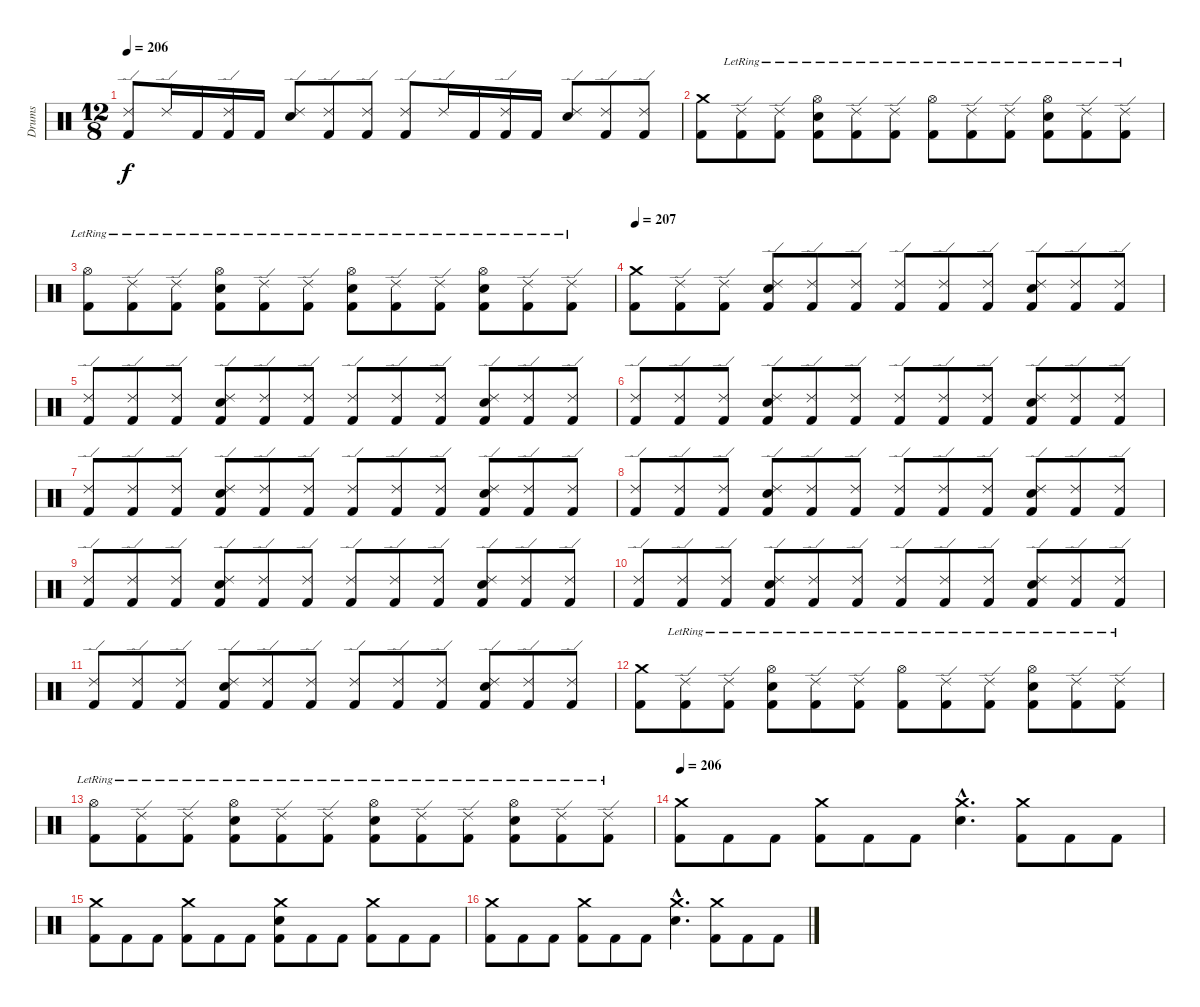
\track ("Drums" "Drums") {instrument percussion}
\staff {score}
\articulation defaults
\ts (12 8)
\tempo 206
\clef neutral
\ks c
("Ride (edge) 2" "Kick (hit) 2").8{dy f} "Ride (edge) 2".16 "Kick (hit) 2".16 ("Ride (edge) 2" "Kick (hit) 2").16 "Kick (hit) 2".16 ("Ride (edge) 2" "Snare (hit) 2").8 ("Ride (edge) 2" "Kick (hit) 2").8 ("Ride (edge) 2" "Kick (hit) 2").8 ("Ride (edge) 2" "Kick (hit) 2").8 "Ride (edge) 2".16 "Kick (hit) 2".16 ("Ride (edge) 2" "Kick (hit) 2").16 "Kick (hit) 2".16 ("Ride (edge) 2" "Snare (hit) 2").8 ("Ride (edge) 2" "Kick (hit) 2").8 ("Ride (edge) 2" "Kick (hit) 2").8 |
("Crash medium (hit)" "Kick (hit) 2").8 ("Ride (edge) 2"{lr} "Kick (hit) 2").8 ("Ride (edge) 2"{lr} "Kick (hit) 2").8 ("Hi-Hat (open)"{lr} "Kick (hit) 2" "Snare (hit) 2").8 ("Ride (edge) 2"{lr} "Kick (hit) 2").8 ("Ride (edge) 2"{lr} "Kick (hit) 2").8 ("Hi-Hat (open)"{lr} "Kick (hit) 2").8 ("Ride (edge) 2"{lr} "Kick (hit) 2").8 ("Ride (edge) 2"{lr} "Kick (hit) 2").8 ("Hi-Hat (open)"{lr} "Kick (hit) 2" "Snare (hit) 2").8 ("Ride (edge) 2"{lr} "Kick (hit) 2").8 ("Ride (edge) 2"{lr} "Kick (hit) 2").8 |
("Hi-Hat (open)"{lr} "Kick (hit) 2").8 ("Ride (edge) 2"{lr} "Kick (hit) 2").8 ("Ride (edge) 2"{lr} "Kick (hit) 2").8 ("Hi-Hat (open)"{lr} "Kick (hit) 2" "Snare (hit) 2").8 ("Ride (edge) 2"{lr} "Kick (hit) 2").8 ("Ride (edge) 2"{lr} "Kick (hit) 2").8 ("Hi-Hat (open)"{lr} "Kick (hit) 2" "Snare (hit) 2").8 ("Ride (edge) 2"{lr} "Kick (hit) 2").8 ("Ride (edge) 2"{lr} "Kick (hit) 2").8 ("Hi-Hat (open)"{lr} "Kick (hit) 2" "Snare (hit) 2").8 ("Ride (edge) 2"{lr} "Kick (hit) 2").8 ("Ride (edge) 2"{lr} "Kick (hit) 2").8 |
\tempo 207
("Crash medium (hit)" "Kick (hit) 2").8 ("Ride (edge) 2" "Kick (hit) 2").8 ("Ride (edge) 2" "Kick (hit) 2").8 ("Ride (edge) 2" "Kick (hit) 2" "Snare (hit) 2").8 ("Ride (edge) 2" "Kick (hit) 2").8 ("Ride (edge) 2" "Kick (hit) 2").8 ("Ride (edge) 2" "Kick (hit) 2").8 ("Ride (edge) 2" "Kick (hit) 2").8 ("Ride (edge) 2" "Kick (hit) 2").8 ("Ride (edge) 2" "Kick (hit) 2" "Snare (hit) 2").8 ("Ride (edge) 2" "Kick (hit) 2").8 ("Ride (edge) 2" "Kick (hit) 2").8 |
("Ride (edge) 2" "Kick (hit) 2").8 ("Ride (edge) 2" "Kick (hit) 2").8 ("Ride (edge) 2" "Kick (hit) 2").8 ("Ride (edge) 2" "Kick (hit) 2" "Snare (hit) 2").8 ("Ride (edge) 2" "Kick (hit) 2").8 ("Ride (edge) 2" "Kick (hit) 2").8 ("Ride (edge) 2" "Kick (hit) 2").8 ("Ride (edge) 2" "Kick (hit) 2").8 ("Ride (edge) 2" "Kick (hit) 2").8 ("Ride (edge) 2" "Kick (hit) 2" "Snare (hit) 2").8 ("Ride (edge) 2" "Kick (hit) 2").8 ("Ride (edge) 2" "Kick (hit) 2").8 |
("Ride (edge) 2" "Kick (hit) 2").8 ("Ride (edge) 2" "Kick (hit) 2").8 ("Ride (edge) 2" "Kick (hit) 2").8 ("Ride (edge) 2" "Kick (hit) 2" "Snare (hit) 2").8 ("Ride (edge) 2" "Kick (hit) 2").8 ("Ride (edge) 2" "Kick (hit) 2").8 ("Ride (edge) 2" "Kick (hit) 2").8 ("Ride (edge) 2" "Kick (hit) 2").8 ("Ride (edge) 2" "Kick (hit) 2").8 ("Ride (edge) 2" "Kick (hit) 2" "Snare (hit) 2").8 ("Ride (edge) 2" "Kick (hit) 2").8 ("Ride (edge) 2" "Kick (hit) 2").8 |
("Ride (edge) 2" "Kick (hit) 2").8 ("Ride (edge) 2" "Kick (hit) 2").8 ("Ride (edge) 2" "Kick (hit) 2").8 ("Ride (edge) 2" "Kick (hit) 2" "Snare (hit) 2").8 ("Ride (edge) 2" "Kick (hit) 2").8 ("Ride (edge) 2" "Kick (hit) 2").8 ("Ride (edge) 2" "Kick (hit) 2").8 ("Ride (edge) 2" "Kick (hit) 2").8 ("Ride (edge) 2" "Kick (hit) 2").8 ("Ride (edge) 2" "Kick (hit) 2" "Snare (hit) 2").8 ("Ride (edge) 2" "Kick (hit) 2").8 ("Ride (edge) 2" "Kick (hit) 2").8 |
("Ride (edge) 2" "Kick (hit) 2").8 ("Ride (edge) 2" "Kick (hit) 2").8 ("Ride (edge) 2" "Kick (hit) 2").8 ("Ride (edge) 2" "Kick (hit) 2" "Snare (hit) 2").8 ("Ride (edge) 2" "Kick (hit) 2").8 ("Ride (edge) 2" "Kick (hit) 2").8 ("Ride (edge) 2" "Kick (hit) 2").8 ("Ride (edge) 2" "Kick (hit) 2").8 ("Ride (edge) 2" "Kick (hit) 2").8 ("Ride (edge) 2" "Kick (hit) 2" "Snare (hit) 2").8 ("Ride (edge) 2" "Kick (hit) 2").8 ("Ride (edge) 2" "Kick (hit) 2").8 |
("Ride (edge) 2" "Kick (hit) 2").8 ("Ride (edge) 2" "Kick (hit) 2").8 ("Ride (edge) 2" "Kick (hit) 2").8 ("Ride (edge) 2" "Kick (hit) 2" "Snare (hit) 2").8 ("Ride (edge) 2" "Kick (hit) 2").8 ("Ride (edge) 2" "Kick (hit) 2").8 ("Ride (edge) 2" "Kick (hit) 2").8 ("Ride (edge) 2" "Kick (hit) 2").8 ("Ride (edge) 2" "Kick (hit) 2").8 ("Ride (edge) 2" "Kick (hit) 2" "Snare (hit) 2").8 ("Ride (edge) 2" "Kick (hit) 2").8 ("Ride (edge) 2" "Kick (hit) 2").8 |
("Ride (edge) 2" "Kick (hit) 2").8 ("Ride (edge) 2" "Kick (hit) 2").8 ("Ride (edge) 2" "Kick (hit) 2").8 ("Ride (edge) 2" "Kick (hit) 2" "Snare (hit) 2").8 ("Ride (edge) 2" "Kick (hit) 2").8 ("Ride (edge) 2" "Kick (hit) 2").8 ("Ride (edge) 2" "Kick (hit) 2").8 ("Ride (edge) 2" "Kick (hit) 2").8 ("Ride (edge) 2" "Kick (hit) 2").8 ("Ride (edge) 2" "Kick (hit) 2" "Snare (hit) 2").8 ("Ride (edge) 2" "Kick (hit) 2").8 ("Ride (edge) 2" "Kick (hit) 2").8 |
("Ride (edge) 2" "Kick (hit) 2").8 ("Ride (edge) 2" "Kick (hit) 2").8 ("Ride (edge) 2" "Kick (hit) 2").8 ("Ride (edge) 2" "Kick (hit) 2" "Snare (hit) 2").8 ("Ride (edge) 2" "Kick (hit) 2").8 ("Ride (edge) 2" "Kick (hit) 2").8 ("Ride (edge) 2" "Kick (hit) 2").8 ("Ride (edge) 2" "Kick (hit) 2").8 ("Ride (edge) 2" "Kick (hit) 2").8 ("Ride (edge) 2" "Kick (hit) 2" "Snare (hit) 2").8 ("Ride (edge) 2" "Kick (hit) 2").8 ("Ride (edge) 2" "Kick (hit) 2").8 |
("Crash medium (hit)" "Kick (hit) 2").8 ("Ride (edge) 2"{lr} "Kick (hit) 2").8 ("Ride (edge) 2"{lr} "Kick (hit) 2").8 ("Hi-Hat (open)"{lr} "Kick (hit) 2" "Snare (hit) 2").8 ("Ride (edge) 2"{lr} "Kick (hit) 2").8 ("Ride (edge) 2"{lr} "Kick (hit) 2").8 ("Hi-Hat (open)"{lr} "Kick (hit) 2").8 ("Ride (edge) 2"{lr} "Kick (hit) 2").8 ("Ride (edge) 2"{lr} "Kick (hit) 2").8 ("Hi-Hat (open)"{lr} "Kick (hit) 2" "Snare (hit) 2").8 ("Ride (edge) 2"{lr} "Kick (hit) 2").8 ("Ride (edge) 2"{lr} "Kick (hit) 2").8 |
("Hi-Hat (open)"{lr} "Kick (hit) 2").8 ("Ride (edge) 2"{lr} "Kick (hit) 2").8 ("Ride (edge) 2"{lr} "Kick (hit) 2").8 ("Hi-Hat (open)"{lr} "Kick (hit) 2" "Snare (hit) 2").8 ("Ride (edge) 2"{lr} "Kick (hit) 2").8 ("Ride (edge) 2"{lr} "Kick (hit) 2").8 ("Hi-Hat (open)"{lr} "Kick (hit) 2" "Snare (hit) 2").8 ("Ride (edge) 2"{lr} "Kick (hit) 2").8 ("Ride (edge) 2"{lr} "Kick (hit) 2").8 ("Hi-Hat (open)"{lr} "Kick (hit) 2" "Snare (hit) 2").8 ("Ride (edge) 2"{lr} "Kick (hit) 2").8 ("Ride (edge) 2"{lr} "Kick (hit) 2").8 |
\tempo 206
("Crash medium (hit)" "Kick (hit) 2").8 "Kick (hit) 2".8 "Kick (hit) 2".8 ("Crash medium (hit)" "Kick (hit) 2").8 "Kick (hit) 2".8 "Kick (hit) 2".8 ("Crash medium (hit)"{hac} "Snare (hit) 2"{hac}).4{d} ("Crash medium (hit)" "Kick (hit) 2").8 "Kick (hit) 2".8 "Kick (hit) 2".8 |
("Crash medium (hit)" "Kick (hit) 2").8 "Kick (hit) 2".8 "Kick (hit) 2".8 ("Crash medium (hit)" "Kick (hit) 2").8 "Kick (hit) 2".8 "Kick (hit) 2".8 ("Crash medium (hit)" "Kick (hit) 2" "Snare (hit) 2").8 "Kick (hit) 2".8 "Kick (hit) 2".8 ("Crash medium (hit)" "Kick (hit) 2").8 "Kick (hit) 2".8 "Kick (hit) 2".8 |
("Crash medium (hit)" "Kick (hit) 2").8 "Kick (hit) 2".8 "Kick (hit) 2".8 ("Crash medium (hit)" "Kick (hit) 2").8 "Kick (hit) 2".8 "Kick (hit) 2".8 ("Crash medium (hit)"{hac} "Snare (hit) 2"{hac}).4{d} ("Crash medium (hit)" "Kick (hit) 2").8 "Kick (hit) 2".8 "Kick (hit) 2".8
